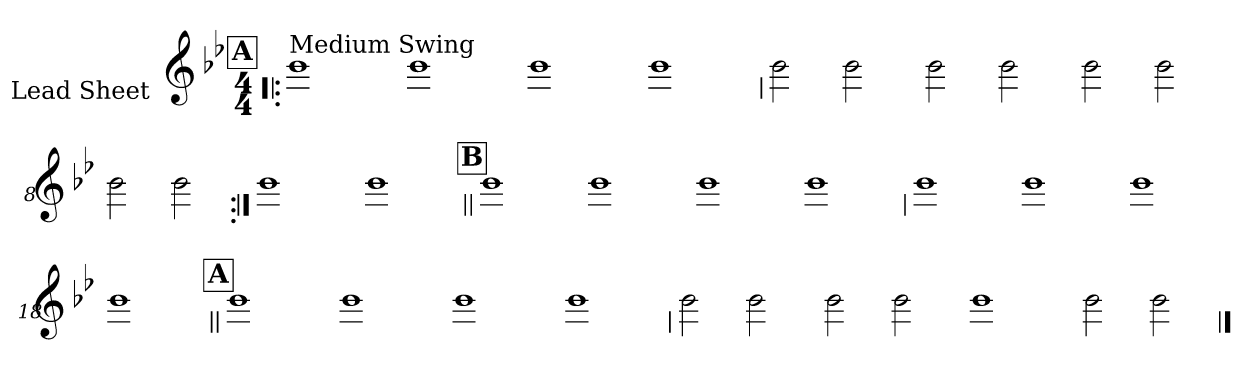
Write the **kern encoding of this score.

**kern
*part1
*staff1
*I"Lead Sheet
*stria0
*clefG2
*k[b-e-]
*B-:
*M4/4
!!LO:REH:place=s1:a:t=A
=1!|:
!LO:TX:a:t=Medium Swing
1b-
=2-
1b-
=3-
1b-
=4-
1b-
!!LO:LB:g=z
=5
2b-
2b-
=6-
2b-
2b-
=7-
2b-
2b-
=8-
2b-
2b-
!!LO:LB:g=z
=9:|!
1b-
=10-
1b-
!!LO:LB:g=z
!!LO:REH:place=s1:a:t=B
=11||
1b-
=12-
1b-
=13-
1b-
=14-
1b-
!!LO:LB:g=z
=15
1b-
=16-
1b-
=17-
1b-
=18-
1b-
!!LO:LB:g=z
!!LO:REH:place=s1:a:t=A
=19||
1b-
=20-
1b-
=21-
1b-
=22-
1b-
!!LO:LB:g=z
=23
2b-
2b-
=24-
2b-
2b-
=25-
1b-
=26-
2b-
2b-
==
*-
